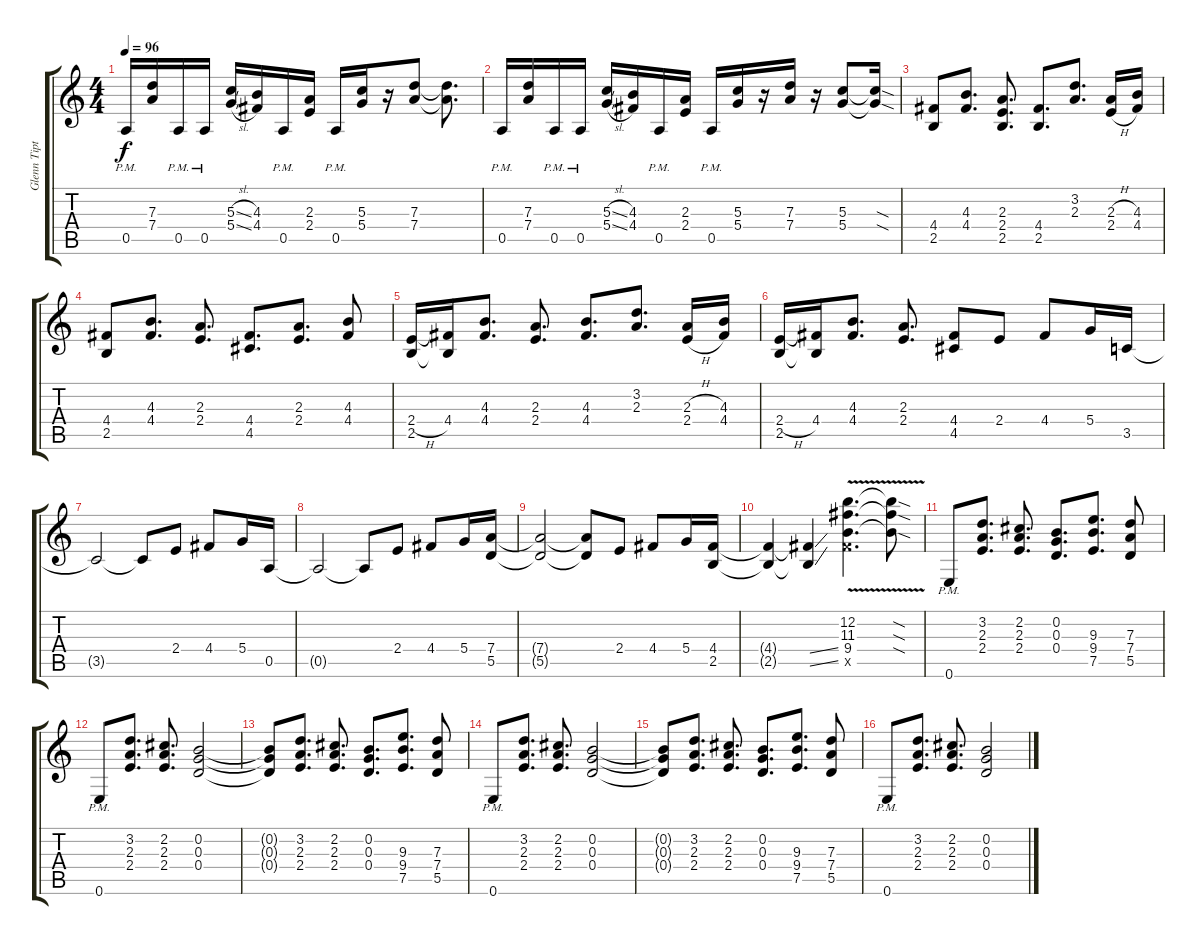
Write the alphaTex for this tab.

\track ("Glenn Tipton" "Glenn Tipt") {instrument distortionguitar}
\staff {score tabs}
\tuning (E4 B3 G3 D3 A2 E2) {hide}
\ts (4 4)
\tempo 96
\clef g2
\ks c
0.5{pm}.16{dy f} (7.3 7.4).16 0.5{pm}.16 0.5{pm}.16 (5.3{sl} 5.4{sl}).16 (4.3 4.4).16 0.5{pm}.16 (2.3 2.4).16 0.5{pm}.16 (5.3 5.4).16 r.16 (7.3 7.4).8 (7.3{t} 7.4{t}).8{d} |
0.5{pm}.16 (7.3 7.4).16 0.5{pm}.16 0.5{pm}.16 (5.3{sl} 5.4{sl}).16 (4.3 4.4).16 0.5{pm}.16 (2.3 2.4).16 0.5{pm}.16 (5.3 5.4).16 r.16 (7.3 7.4).16 r.16 (5.3 5.4).8 (5.3{sod t} 5.4{sod t}).16 |
(4.4 2.5).8 (4.3 4.4).8{d} (2.3 2.4 2.5).8{d} (4.4 2.5).8{d} (3.2 2.3).8{d} (2.3{h} 2.4{h}).16 (4.3 4.4).16 |
(4.4 2.5).8 (4.3 4.4).8{d} (2.3 2.4).8{d} (4.4 4.5).8{d} (2.3 2.4).8{d} (4.3 4.4).8 |
(2.4{h} 2.5).16 (4.4 2.5{t}).16 (4.3 4.4).8{d} (2.3 2.4).8{d} (4.3 4.4).8{d} (3.2 2.3).8{d} (2.3{h} 2.4{h}).16 (4.3 4.4).16 |
(2.4{h} 2.5).16 (4.4 2.5{t}).16 (4.3 4.4).8{d} (2.3 2.4).8{d} (4.4 4.5).8 2.4.8 4.4.8 5.4.16 3.5.16 |
3.5{t}.2 3.5{t}.8 2.4.8 4.4.8 5.4.16 0.5.16 |
0.5{t}.2 0.5{t}.8 2.4.8 4.4.8 5.4.16 (7.4 5.5).16 |
(7.4{t} 5.5{t}).2 (7.4{t} 5.5{t}).8 2.4.8 4.4.8 5.4.16 (4.4 2.5).16 |
(4.4{t} 2.5{t}).4 (4.4{ss t} 2.5{ss t}).4 (12.2{v} 11.3{v} 9.4{v} 9.5{x}).4{d} (12.2{sod t} 11.3{sod t} 9.4{sod t}).8 |
0.6{pm}.8 (3.2 2.3 2.4).8{d} (2.2 2.3 2.4).8{d} (0.2 0.3 0.4).8{d} (9.3 9.4 7.5).8{d} (7.3 7.4 5.5).8 |
0.6{pm}.8 (3.2 2.3 2.4).8{d} (2.2 2.3 2.4).8{d} (0.2 0.3 0.4).2 |
(0.2{t} 0.3{t} 0.4{t}).8 (3.2 2.3 2.4).8{d} (2.2 2.3 2.4).8{d} (0.2 0.3 0.4).8{d} (9.3 9.4 7.5).8{d} (7.3 7.4 5.5).8 |
0.6{pm}.8 (3.2 2.3 2.4).8{d} (2.2 2.3 2.4).8{d} (0.2 0.3 0.4).2 |
(0.2{t} 0.3{t} 0.4{t}).8 (3.2 2.3 2.4).8{d} (2.2 2.3 2.4).8{d} (0.2 0.3 0.4).8{d} (9.3 9.4 7.5).8{d} (7.3 7.4 5.5).8 |
0.6{pm}.8 (3.2 2.3 2.4).8{d} (2.2 2.3 2.4).8{d} (0.2 0.3 0.4).2
